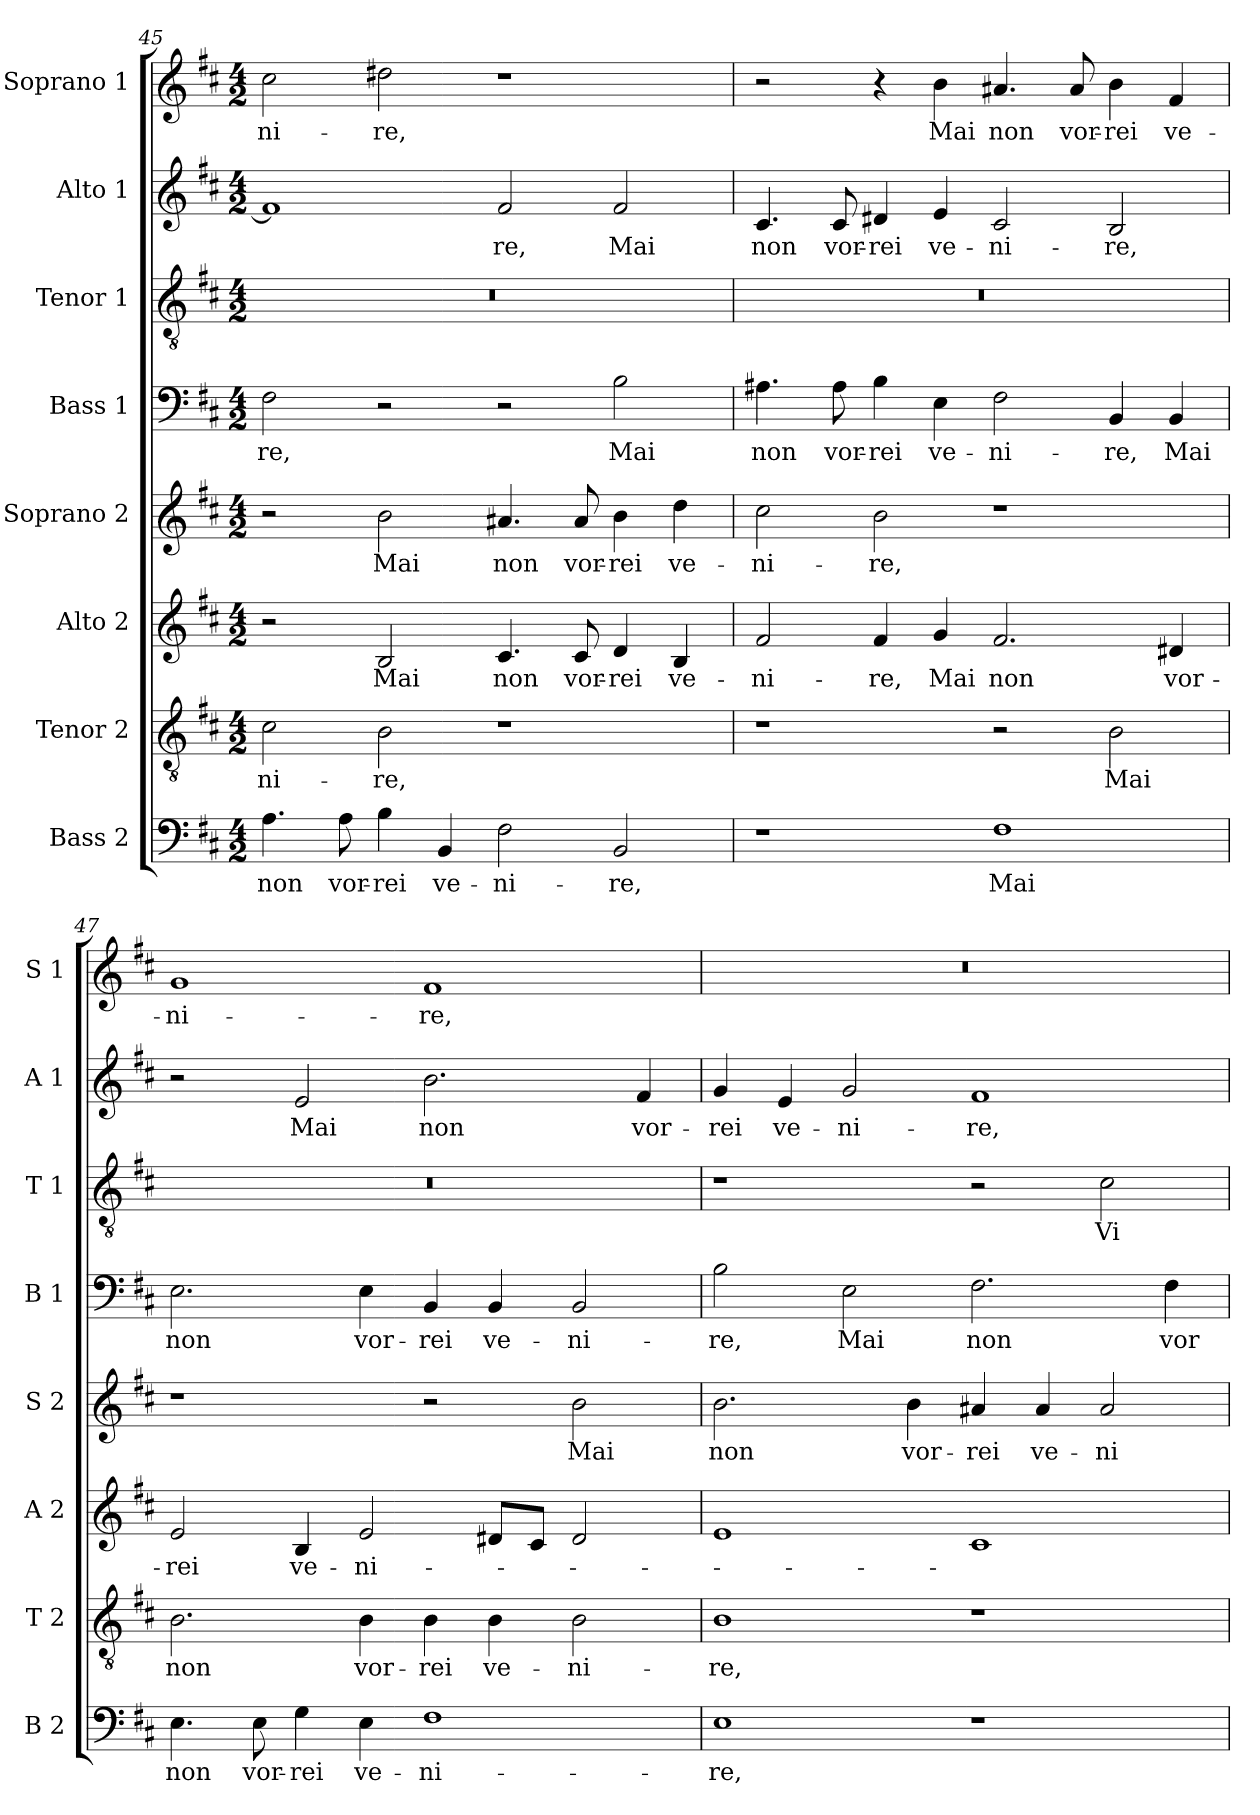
**kern	**text	**kern	**text	**kern	**text	**kern	**text	**kern	**text	**kern	**text	**kern	**text	**kern	**text
*part8	*part8	*part7	*part7	*part6	*part6	*part5	*part5	*part4	*part4	*part3	*part3	*part2	*part2	*part1	*part1
*staff8	*staff8	*staff7	*staff7	*staff6	*staff6	*staff5	*staff5	*staff4	*staff4	*staff3	*staff3	*staff2	*staff2	*staff1	*staff1
*I"Bass 2	*	*I"Tenor 2	*	*I"Alto 2	*	*I"Soprano 2	*	*I"Bass 1	*	*I"Tenor 1	*	*I"Alto 1	*	*I"Soprano 1	*
*I'B 2	*	*I'T 2	*	*I'A 2	*	*I'S 2	*	*I'B 1	*	*I'T 1	*	*I'A 1	*	*I'S 1	*
!!LO:PB:g=z
*clefF4	*	*clefGv2	*	*clefG2	*	*clefG2	*	*clefF4	*	*clefGv2	*	*clefG2	*	*clefG2	*
*k[f#c#]	*	*k[f#c#]	*	*k[f#c#]	*	*k[f#c#]	*	*k[f#c#]	*	*k[f#c#]	*	*k[f#c#]	*	*k[f#c#]	*
*D:	*	*D:	*	*D:	*	*D:	*	*D:	*	*D:	*	*D:	*	*D:	*
*M4/2	*	*M4/2	*	*M4/2	*	*M4/2	*	*M4/2	*	*M4/2	*	*M4/2	*	*M4/2	*
=45	=45	=45	=45	=45	=45	=45	=45	=45	=45	=45	=45	=45	=45	=45	=45
!	!LO:LY:b	!	!LO:LY:b	!	!	!	!	!	!LO:LY:b	!	!	!	!	!	!LO:LY:b
4.A\	non	2c#\	-ni-	2r	.	2r	.	2F#\	-re,	0r	.	1f#]	.	2cc#\	-ni-
!	!LO:LY:b	!	!	!	!	!	!	!	!	!	!	!	!	!	!
8A\	vor-	.	.	.	.	.	.	.	.	.	.	.	.	.	.
!	!LO:LY:b	!	!LO:LY:b	!	!LO:LY:b	!	!LO:LY:b	!	!	!	!	!	!	!	!LO:LY:b
4B\	-rei	2B\	-re,	2B/	Mai	2b\	Mai	2r	.	.	.	.	.	2dd#X\	-re,
!	!LO:LY:b	!	!	!	!	!	!	!	!	!	!	!	!	!	!
4BB/	ve-	.	.	.	.	.	.	.	.	.	.	.	.	.	.
!	!LO:LY:b	!	!	!	!LO:LY:b	!	!LO:LY:b	!	!	!	!	!	!LO:LY:b	!	!
2F#\	-ni-	1r	.	4.c#/	non	4.a#X/	non	2r	.	.	.	2f#/	-re,	1r	.
!	!	!	!	!	!LO:LY:b	!	!LO:LY:b	!	!	!	!	!	!	!	!
.	.	.	.	8c#/	vor-	8a#/	vor-	.	.	.	.	.	.	.	.
!	!LO:LY:b	!	!	!	!LO:LY:b	!	!LO:LY:b	!	!LO:LY:b	!	!	!	!LO:LY:b	!	!
2BB/	-re,	.	.	4d/	-rei	4b\	-rei	2B\	Mai	.	.	2f#/	Mai	.	.
!	!	!	!	!	!LO:LY:b	!	!LO:LY:b	!	!	!	!	!	!	!	!
.	.	.	.	4B/	ve-	4dd\	ve-	.	.	.	.	.	.	.	.
=46	=46	=46	=46	=46	=46	=46	=46	=46	=46	=46	=46	=46	=46	=46	=46
!	!	!	!	!	!LO:LY:b	!	!LO:LY:b	!	!LO:LY:b	!	!	!	!LO:LY:b	!	!
1r	.	1r	.	2f#/	-ni-	2cc#\	-ni-	4.A#X\	non	0r	.	4.c#/	non	2r	.
!	!	!	!	!	!	!	!	!	!LO:LY:b	!	!	!	!LO:LY:b	!	!
.	.	.	.	.	.	.	.	8A#\	vor-	.	.	8c#/	vor-	.	.
!	!	!	!	!	!LO:LY:b	!	!LO:LY:b	!	!LO:LY:b	!	!	!	!LO:LY:b	!	!
.	.	.	.	4f#/	-re,	2b\	-re,	4B\	-rei	.	.	4d#X/	-rei	4r	.
!	!	!	!	!	!LO:LY:b	!	!	!	!LO:LY:b	!	!	!	!LO:LY:b	!	!LO:LY:b
.	.	.	.	4g/	Mai	.	.	4E\	ve-	.	.	4e/	ve-	4b\	Mai
!	!LO:LY:b	!	!	!	!LO:LY:b	!	!	!	!LO:LY:b	!	!	!	!LO:LY:b	!	!LO:LY:b
1F#	Mai	2r	.	2.f#/	non	1r	.	2F#\	-ni-	.	.	2c#/	-ni-	4.a#X/	non
!	!	!	!	!	!	!	!	!	!	!	!	!	!	!	!LO:LY:b
.	.	.	.	.	.	.	.	.	.	.	.	.	.	8a#/	vor-
!	!	!	!LO:LY:b	!	!	!	!	!	!LO:LY:b	!	!	!	!LO:LY:b	!	!LO:LY:b
.	.	2B\	Mai	.	.	.	.	4BB/	-re,	.	.	2B/	-re,	4b\	-rei
!	!	!	!	!	!LO:LY:b	!	!	!	!LO:LY:b	!	!	!	!	!	!LO:LY:b
.	.	.	.	4d#X/	vor-	.	.	4BB/	Mai	.	.	.	.	4f#/	ve-
=47	=47	=47	=47	=47	=47	=47	=47	=47	=47	=47	=47	=47	=47	=47	=47
!	!LO:LY:b	!	!LO:LY:b	!	!LO:LY:b	!	!	!	!LO:LY:b	!	!	!	!	!	!LO:LY:b
4.E\	non	2.B\	non	2e/	-rei	1r	.	2.E\	non	0r	.	2r	.	1g	-ni-
!	!LO:LY:b	!	!	!	!	!	!	!	!	!	!	!	!	!	!
8E\	vor-	.	.	.	.	.	.	.	.	.	.	.	.	.	.
!	!LO:LY:b	!	!	!	!LO:LY:b	!	!	!	!	!	!	!	!LO:LY:b	!	!
4G\	-rei	.	.	4B/	ve-	.	.	.	.	.	.	2e/	Mai	.	.
!	!LO:LY:b	!	!LO:LY:b	!	!LO:LY:b	!	!	!	!LO:LY:b	!	!	!	!	!	!
4E\	ve-	4B\	vor-	2e/	-ni-	.	.	4E\	vor-	.	.	.	.	.	.
!	!LO:LY:b	!	!LO:LY:b	!	!	!	!	!	!LO:LY:b	!	!	!	!LO:LY:b	!	!LO:LY:b
1F#	-ni-	4B\	-rei	.	.	2r	.	4BB/	-rei	.	.	2.b\	non	1f#	-re,
!	!	!	!LO:LY:b	!	!	!	!	!	!LO:LY:b	!	!	!	!	!	!
.	.	4B\	ve-	8d#X/L	.	.	.	4BB/	ve-	.	.	.	.	.	.
.	.	.	.	8c#/J	.	.	.	.	.	.	.	.	.	.	.
!	!	!	!LO:LY:b	!	!	!	!LO:LY:b	!	!LO:LY:b	!	!	!	!	!	!
.	.	2B\	-ni-	2d#/	.	2b\	Mai	2BB/	-ni-	.	.	.	.	.	.
!	!	!	!	!	!	!	!	!	!	!	!	!	!LO:LY:b	!	!
.	.	.	.	.	.	.	.	.	.	.	.	4f#/	vor-	.	.
!!LO:LB:g=z
=48	=48	=48	=48	=48	=48	=48	=48	=48	=48	=48	=48	=48	=48	=48	=48
!	!LO:LY:b	!	!LO:LY:b	!	!	!	!LO:LY:b	!	!LO:LY:b	!	!	!	!LO:LY:b	!	!
1E	-re,	1B	-re,	1e	.	2.b\	non	2B\	-re,	1r	.	4g/	-rei	0r	.
!	!	!	!	!	!	!	!	!	!	!	!	!	!LO:LY:b	!	!
.	.	.	.	.	.	.	.	.	.	.	.	4e/	ve-	.	.
!	!	!	!	!	!	!	!	!	!LO:LY:b	!	!	!	!LO:LY:b	!	!
.	.	.	.	.	.	.	.	2E\	Mai	.	.	2g/	-ni-	.	.
!	!	!	!	!	!	!	!LO:LY:b	!	!	!	!	!	!	!	!
.	.	.	.	.	.	4b\	vor-	.	.	.	.	.	.	.	.
!	!	!	!	!	!	!	!LO:LY:b	!	!LO:LY:b	!	!	!	!LO:LY:b	!	!
1r	.	1r	.	1c#	.	4a#X/	-rei	2.F#\	non	2r	.	1f#	-re,	.	.
!	!	!	!	!	!	!	!LO:LY:b	!	!	!	!	!	!	!	!
.	.	.	.	.	.	4a#/	ve-	.	.	.	.	.	.	.	.
!	!	!	!	!	!	!	!LO:LY:b	!	!	!	!LO:LY:b	!	!	!	!
.	.	.	.	.	.	2a#/	-ni-	.	.	2c#\	Vi-	.	.	.	.
!	!	!	!	!	!	!	!	!	!LO:LY:b	!	!	!	!	!	!
.	.	.	.	.	.	.	.	4F#\	vor-	.	.	.	.	.	.
=	=	=	=	=	=	=	=	=	=	=	=	=	=	=	=
*-	*-	*-	*-	*-	*-	*-	*-	*-	*-	*-	*-	*-	*-	*-	*-
